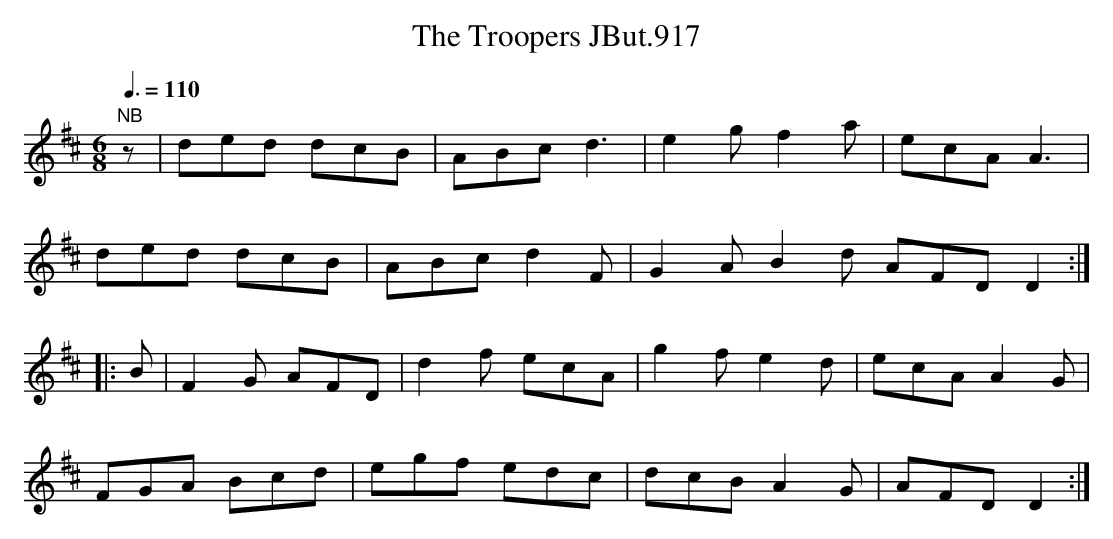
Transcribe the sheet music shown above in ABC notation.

X:1
T:Troopers JBut.917, The
M:6/8
L:1/8
Q:3/8=110
K:D
"NB" z | ded dcB | ABc d3 | e2g f2a | ecA A3 |
ded dcB | ABc d2F | G2A B2d AFD D2 :|
|: B | F2G AFD | d2f ecA | g2f e2d | ecA A2G |
FGA Bcd | egf edc| dcB A2G | AFD D2 :|
